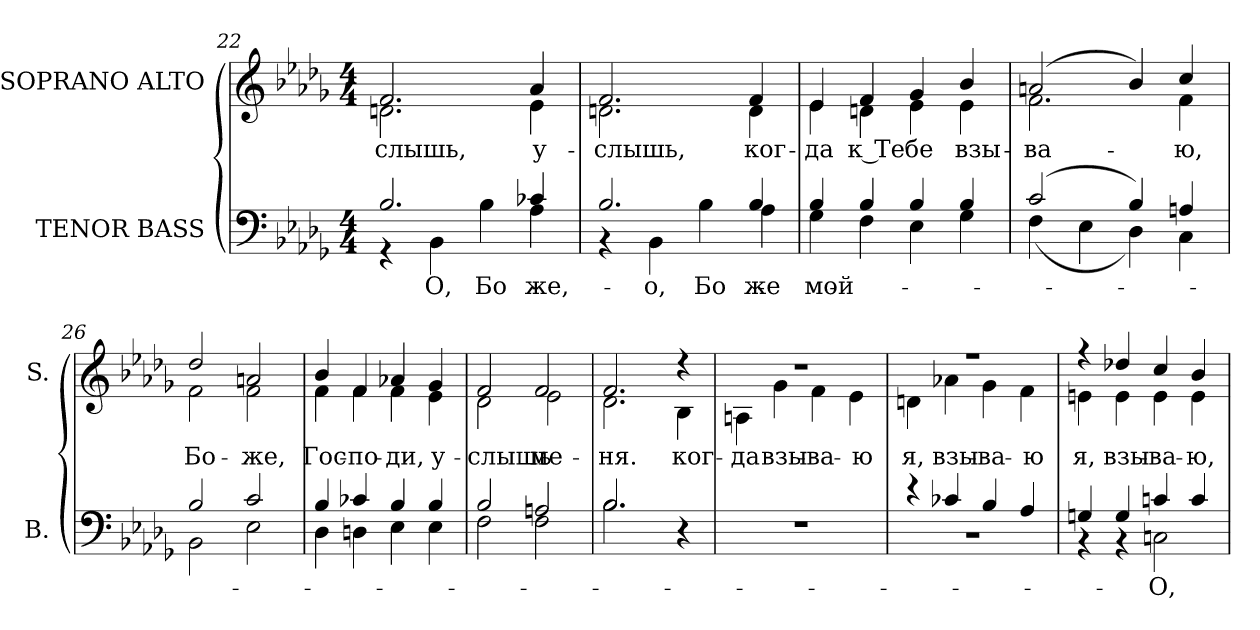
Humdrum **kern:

**kern	**text	**kern	**text
*part2	*part2	*part1	*part1
*staff2	*staff2	*staff1	*staff1
*I"TENOR BASS	*	*I"SOPRANO ALTO	*
*I'B.	*	*I'S.	*
*clefF4	*	*clefG2	*
*k[b-e-a-d-g-]	*	*k[b-e-a-d-g-]	*
*b-:	*	*b-:	*
*M4/4	*	*M4/4	*
=22	=22	=22	=22
*^	*	*^	*
!	!	!	!	!	!LO:LY:b:color=#000000
2.B-i/	4r	.	2.fi/	2.dni\	-слышь,
!	!	!LO:LY:b:color=#000000	!	!	!
.	4BB-i\	О,	.	.	.
!	!	!LO:LY:b:color=#000000	!	!	!
.	4B-i\	Бо-	.	.	.
!	!	!LO:LY:b:color=#000000	!	!	!
!	!	!	!	!	!LO:LY:b:color=#000000
4c-Xi/	4A-i\	-же,	4a-i/	4e-i\	у-
=23	=23	=23	=23	=23	=23
!	!	!	!	!	!LO:LY:b:color=#000000
2.B-i/	4r	.	2.fi/	2.dni\	-слышь,
!	!	!LO:LY:b:color=#000000	!	!	!
.	4BB-i\	о,	.	.	.
!	!	!LO:LY:b:color=#000000	!	!	!
.	4B-i\	Бо-	.	.	.
!	!	!LO:LY:b:color=#000000	!	!	!
!	!	!	!	!	!LO:LY:b:color=#000000
4B-i/	4A-i\	-же	4fi/	4di\	ког-
=24	=24	=24	=24	=24	=24
!	!	!LO:LY:b:color=#000000	!	!	!
!	!	!	!	!	!LO:LY:b:color=#000000
4B-i/	4G-i\	мой	4e-i/	4e-i\	-да
!	!	!	!	!	!LO:LY:b:color=#000000
4B-i/	4Fi\	.	4fi/	4dni\	к Те-
!	!	!	!	!	!LO:LY:b:color=#000000
4B-i/	4E-i\	.	4g-i/	4e-i\	-бе
!	!	!	!	!	!LO:LY:b:color=#000000
4B-i/	4G-i\	.	4b-i/	4e-i\	взы-
=25	=25	=25	=25	=25	=25
!	!	!	!	!	!LO:LY:b:color=#000000
(2ci/	(4Fi\	.	(2ani/	2.fi\	-ва-
.	4E-i\	.	.	.	.
4B-i/)	4D-i\)	.	4b-i/)	.	.
!	!	!	!	!	!LO:LY:b:color=#000000
4Ani/	4Ci\	.	4cci/	4fi\	-ю,
!!LO:PB:g=z	!!
=26	=26	=26	=26	=26	=26
!	!	!	!	!	!LO:LY:b:color=#000000
2B-i/	2BB-i\	.	2dd-i/	2fi\	Бо-
!	!	!	!	!	!LO:LY:b:color=#000000
2ci/	2E-i\	.	2ani/	2fi\	-же,
=27	=27	=27	=27	=27	=27
!	!	!	!	!	!LO:LY:b:color=#000000
4B-i/	4D-i\	.	4b-i/	4fi\	Гос-
!	!	!	!	!	!LO:LY:b:color=#000000
4c-Xi/	4Dni\	.	4fi/	4fi\	-по-
!	!	!	!	!	!LO:LY:b:color=#000000
4B-i/	4E-i\	.	4a-Xi/	4fi\	-ди,
!	!	!	!	!	!LO:LY:b:color=#000000
4B-i/	4E-i\	.	4g-i/	4e-i\	у-
=28	=28	=28	=28	=28	=28
!	!	!	!	!	!LO:LY:b:color=#000000
2B-i/	2Fi\	.	2fi/	2d-i\	-слышь
!	!	!	!	!	!LO:LY:b:color=#000000
2Ani/	2Fi\	.	2fi/	2e-i\	ме-
=29	=29	=29	=29	=29	=29
!	!	!	!	!	!LO:LY:b:color=#000000
2.B-i/	2.B-i\	.	2.fi/	2.d-i\	-ня.
!	!	!	!	!	!LO:LY:b:color=#000000
4r	4ryy	.	4r	4B-i\	ког-
*v	*v	*	*	*	*
=30	=30	=30	=30	=30
*^	*	*	*	*
!	!	!	!	!	!LO:LY:b:color=#000000
*v	*v	*	*	*	*
1r	.	1r	4Ani\	-да
!	!	!	!	!LO:LY:b:color=#000000
.	.	.	4g-i\	взы-
!	!	!	!	!LO:LY:b:color=#000000
.	.	.	4fi\	-ва-
!	!	!	!	!LO:LY:b:color=#000000
.	.	.	4e-i\	-ю
!!LO:LB:g=z	!!
=31	=31	=31	=31	=31
*^	*	*	*	*
!	!	!	!	!	!LO:LY:b:color=#000000
4r	1r	.	1r	4dni\	я,
!	!	!	!	!	!LO:LY:b:color=#000000
4c-Xi/	.	.	.	4a-Xi\	взы-
!	!	!	!	!	!LO:LY:b:color=#000000
4B-i/	.	.	.	4g-i\	-ва-
!	!	!	!	!	!LO:LY:b:color=#000000
4A-i/	.	.	.	4fi\	-ю
=32	=32	=32	=32	=32	=32
!	!	!	!	!	!LO:LY:b:color=#000000
4Gni/	4r	.	4r	4eni\	я,
!	!	!	!	!	!LO:LY:b:color=#000000
4Gi/	4r	.	4dd-Xi/	4ei\	взы-
!	!	!LO:LY:b:color=#000000	!	!	!
!	!	!	!	!	!LO:LY:b:color=#000000
4cni/	2Cni\	О,	4cci/	4ei\	-ва-
!	!	!	!	!	!LO:LY:b:color=#000000
4ci/	.	.	4b-i/	4ei\	-ю,
*v	*v	*	*	*	*
*	*	*v	*v	*
=	=	=	=
*-	*-	*-	*-
